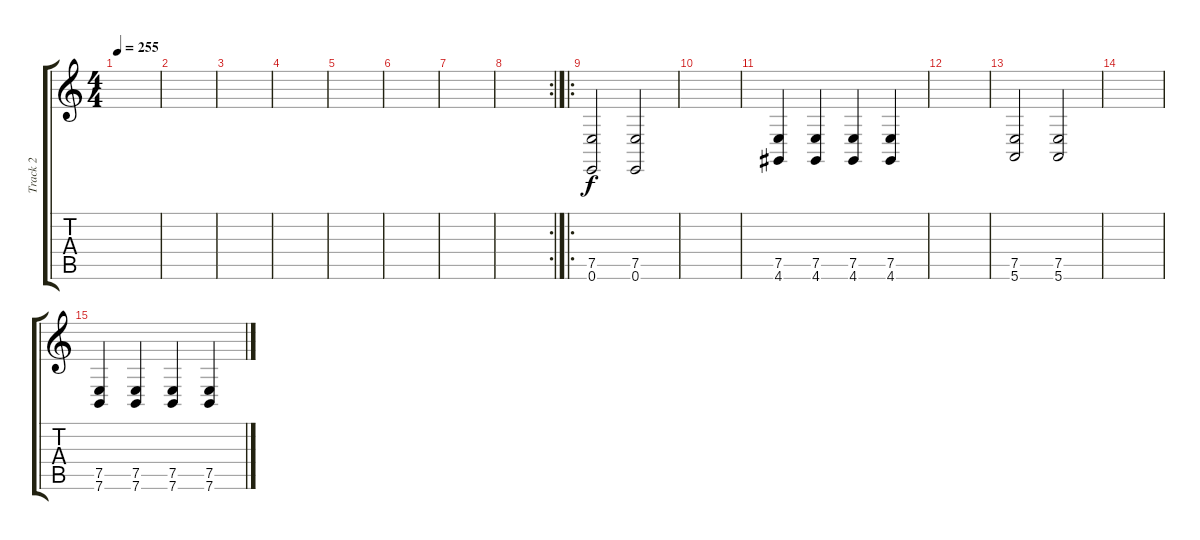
\track ("Track 2" "Track 2") {instrument drawbarorgan}
\staff {score tabs}
\tuning (E4 B3 G3 D3 A2 E2) {hide}
\ts (4 4)
\tempo 255
\clef g2
\ks c
|
|
|
|
|
|
|
\rc 2
|
\ro
(7.5 0.6).2 (7.5 0.6).2 |
|
(7.5 4.6).4 (7.5 4.6).4 (7.5 4.6).4 (7.5 4.6).4 |
|
(7.5 5.6).2 (7.5 5.6).2 |
|
(7.5 7.6).4 (7.5 7.6).4 (7.5 7.6).4 (7.5 7.6).4
